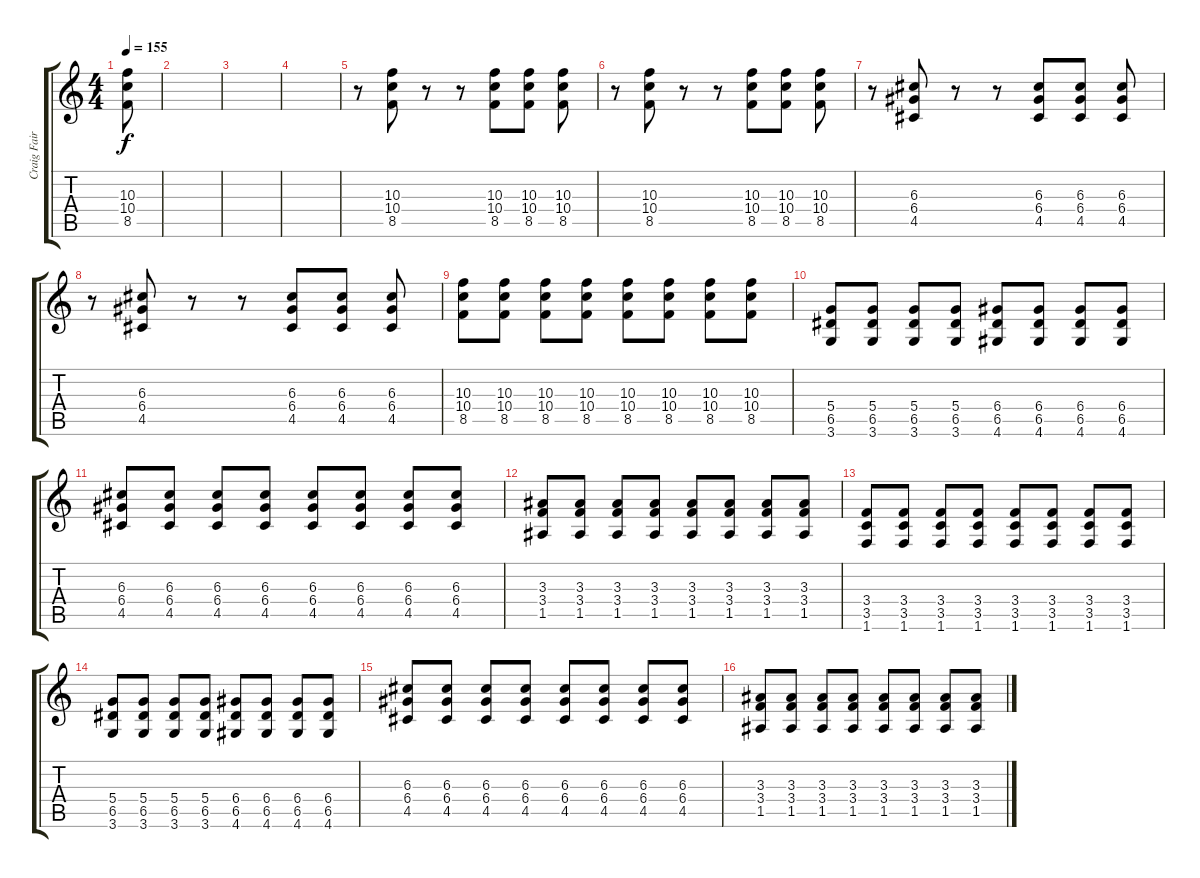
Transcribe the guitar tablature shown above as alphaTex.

\track ("Craig Fairbaugh Guitar" "Craig Fair") {instrument distortionguitar}
\staff {score tabs}
\tuning (E4 B3 G3 D3 A2 E2) {hide}
\ts (4 4)
\tempo 155
\clef g2
\ks c
(10.3 10.4 8.5).8{dy f} |
|
|
|
r.8 (10.3 10.4 8.5).8 r.8 r.8 (10.3 10.4 8.5).8 (10.3 10.4 8.5).8 (10.3 10.4 8.5).8 |
r.8 (10.3 10.4 8.5).8 r.8 r.8 (10.3 10.4 8.5).8 (10.3 10.4 8.5).8 (10.3 10.4 8.5).8 |
r.8 (6.3 6.4 4.5).8 r.8 r.8 (6.3 6.4 4.5).8 (6.3 6.4 4.5).8 (6.3 6.4 4.5).8 |
r.8 (6.3 6.4 4.5).8 r.8 r.8 (6.3 6.4 4.5).8 (6.3 6.4 4.5).8 (6.3 6.4 4.5).8 |
(10.3 10.4 8.5).8 (10.3 10.4 8.5).8 (10.3 10.4 8.5).8 (10.3 10.4 8.5).8 (10.3 10.4 8.5).8 (10.3 10.4 8.5).8 (10.3 10.4 8.5).8 (10.3 10.4 8.5).8 |
(5.4 6.5 3.6).8 (5.4 6.5 3.6).8 (5.4 6.5 3.6).8 (5.4 6.5 3.6).8 (6.4 6.5 4.6).8 (6.4 6.5 4.6).8 (6.4 6.5 4.6).8 (6.4 6.5 4.6).8 |
(6.3 6.4 4.5).8 (6.3 6.4 4.5).8 (6.3 6.4 4.5).8 (6.3 6.4 4.5).8 (6.3 6.4 4.5).8 (6.3 6.4 4.5).8 (6.3 6.4 4.5).8 (6.3 6.4 4.5).8 |
(3.3 3.4 1.5).8 (3.3 3.4 1.5).8 (3.3 3.4 1.5).8 (3.3 3.4 1.5).8 (3.3 3.4 1.5).8 (3.3 3.4 1.5).8 (3.3 3.4 1.5).8 (3.3 3.4 1.5).8 |
(3.4 3.5 1.6).8 (3.4 3.5 1.6).8 (3.4 3.5 1.6).8 (3.4 3.5 1.6).8 (3.4 3.5 1.6).8 (3.4 3.5 1.6).8 (3.4 3.5 1.6).8 (3.4 3.5 1.6).8 |
(5.4 6.5 3.6).8 (5.4 6.5 3.6).8 (5.4 6.5 3.6).8 (5.4 6.5 3.6).8 (6.4 6.5 4.6).8 (6.4 6.5 4.6).8 (6.4 6.5 4.6).8 (6.4 6.5 4.6).8 |
(6.3 6.4 4.5).8 (6.3 6.4 4.5).8 (6.3 6.4 4.5).8 (6.3 6.4 4.5).8 (6.3 6.4 4.5).8 (6.3 6.4 4.5).8 (6.3 6.4 4.5).8 (6.3 6.4 4.5).8 |
(3.3 3.4 1.5).8 (3.3 3.4 1.5).8 (3.3 3.4 1.5).8 (3.3 3.4 1.5).8 (3.3 3.4 1.5).8 (3.3 3.4 1.5).8 (3.3 3.4 1.5).8 (3.3 3.4 1.5).8
